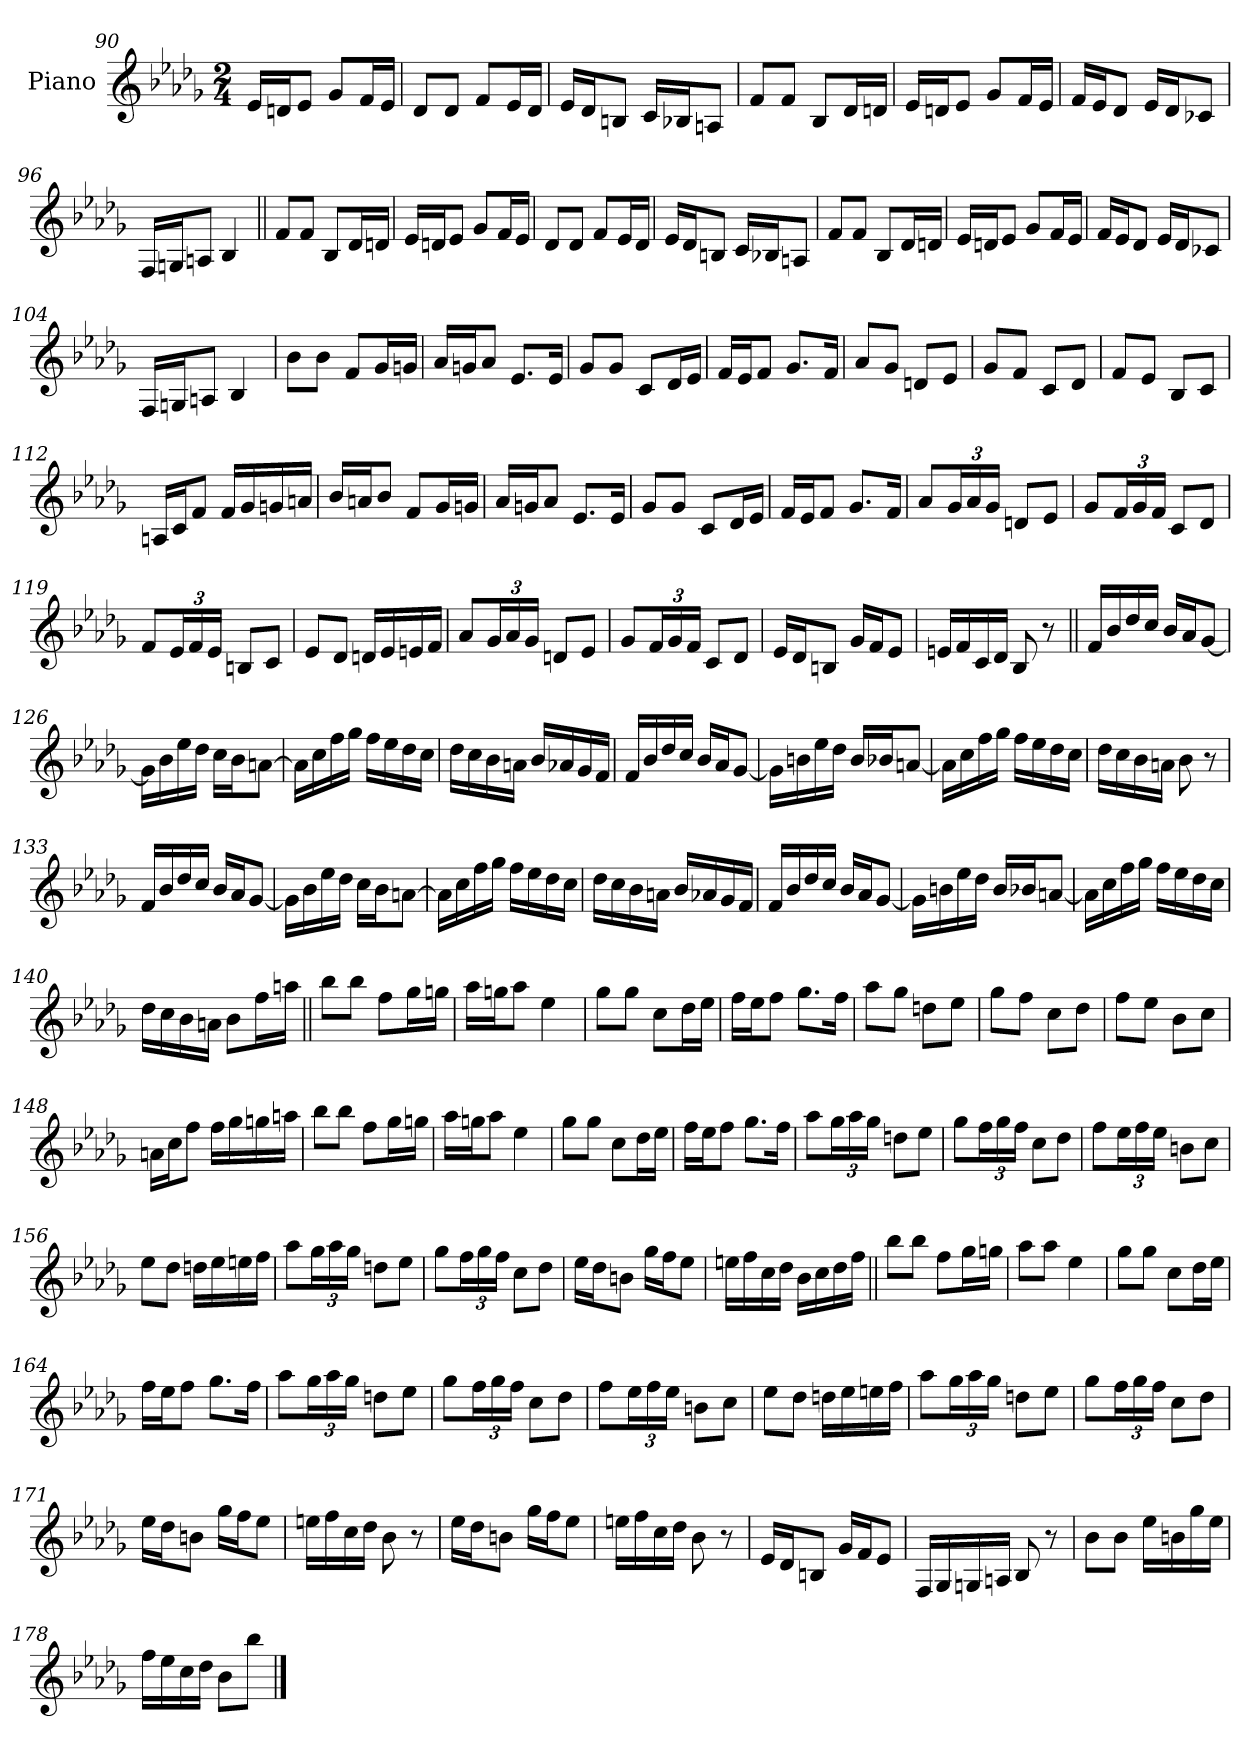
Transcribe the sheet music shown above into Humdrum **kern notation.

**kern
*part1
*staff1
*I"Piano
*I'Pno.
*clefG2
*k[b-e-a-d-g-]
*M2/4
=90
16e-!LL
16dn!J
8e-!J
8g-!L
16f!L
16e-!JJ
=91
8d-!L
8d-!J
8f!L
16e-!L
16d-!JJ
=92
16e-!LL
16d-!J
8Bn!J
16c!LL
16B-X!J
8An!J
=93
8f!L
8f!J
8B-!L
16d-!L
16dn!JJ
=94
16e-!LL
16dn!J
8e-!J
8g-!L
16f!L
16e-!JJ
=95
16f!LL
16e-!J
8d-!J
16e-!LL
16d-!J
8c-X!J
=96
16F!LL
16Gn!J
8An!J
4B-!
=97||
8fL
8fJ
8B-L
16d-L
16dnJJ
=98
16e-LL
16dnJ
8e-J
8g-L
16fL
16e-JJ
=99
8d-L
8d-J
8fL
16e-L
16d-JJ
=100
16e-LL
16d-J
8BnJ
16cLL
16B-XJ
8AnJ
=101
8fL
8fJ
8B-L
16d-L
16dnJJ
=102
16e-LL
16dnJ
8e-J
8g-L
16fL
16e-JJ
=103
16fLL
16e-J
8d-J
16e-LL
16d-J
8c-XJ
=104
16FLL
16GnJ
8AnJ
4B-
=105
8b-L
8b-J
8fL
16g-L
16gnJJ
=106
16a-LL
16gnJ
8a-J
8.e-L
16e-Jk
=107
8g-L
8g-J
8cL
16d-L
16e-JJ
=108
16fLL
16e-J
8fJ
8.g-L
16fJk
=109
8a-L
8g-J
8dnL
8e-J
=110
8g-L
8fJ
8cL
8d-J
=111
8fL
8e-J
8B-L
8cJ
=112
16AnLL
16cJ
8fJ
16fLL
16g-
16gn
16anJJ
=113
16b-LL
16anJ
8b-J
8fL
16g-L
16gnJJ
=114
16a-LL
16gnJ
8a-J
8.e-L
16e-Jk
=115
8g-L
8g-J
8cL
16d-L
16e-JJ
=116
16fLL
16e-J
8fJ
8.g-L
16fJk
=117
8a-L
*Xbrackettup
24g-L
24a-
24g-JJ
8dnL
8e-J
=118
8g-L
24fL
24g-
24fJJ
8cL
8d-J
=119
8fL
24e-L
24f
24e-JJ
8BnL
8cJ
=120
8e-L
8d-J
16dnLL
16e-
16en
16fJJ
=121
8a-L
24g-L
24a-
24g-JJ
8dnL
8e-J
=122
8g-L
24fL
24g-
24fJJ
8cL
8d-J
=123
16e-LL
16d-J
8BnJ
16g-LL
16fJ
8e-J
=124
16enLL
16f
16c
16d-JJ
8B-
8r
=125||
16fLL
16b-
16dd-
16ccJJ
16b-LL
16a-J
[8g-J
=126
16g-LL]
16b-
16ee-
16dd-JJ
16ccLL
16b-J
[8anJ
=127
16aLL]
16cc
16ff
16gg-JJ
16ffLL
16ee-
16dd-
16ccJJ
=128
16dd-LL
16cc
16b-
16anJJ
16b-LL
16a-X
16g-
16fJJ
=129
16fLL
16b-
16dd-
16ccJJ
16b-LL
16a-J
[8g-J
=130
16g-LL]
16bn
16ee-
16dd-JJ
16bLL
16b-XJ
[8anJ
=131
16aLL]
16cc
16ff
16gg-JJ
16ffLL
16ee-
16dd-
16ccJJ
=132
16dd-LL
16cc
16b-
16anJJ
8b-
8r
=133
16fLL
16b-
16dd-
16ccJJ
16b-LL
16a-J
[8g-J
=134
16g-LL]
16b-
16ee-
16dd-JJ
16ccLL
16b-J
[8anJ
=135
16aLL]
16cc
16ff
16gg-JJ
16ffLL
16ee-
16dd-
16ccJJ
=136
16dd-LL
16cc
16b-
16anJJ
16b-LL
16a-X
16g-
16fJJ
=137
16fLL
16b-
16dd-
16ccJJ
16b-LL
16a-J
[8g-J
=138
16g-LL]
16bn
16ee-
16dd-JJ
16bLL
16b-XJ
[8anJ
=139
16aLL]
16cc
16ff
16gg-JJ
16ffLL
16ee-
16dd-
16ccJJ
=140
16dd-LL
16cc
16b-
16anJJ
8b-L
16ffL
16aanJJ
=141||
8bb-L
8bb-J
8ffL
16gg-L
16ggnJJ
=142
16aa-LL
16ggnJ
8aa-J
4ee-
=143
8gg-L
8gg-J
8ccL
16dd-L
16ee-JJ
=144
16ffLL
16ee-J
8ffJ
8.gg-L
16ffJk
=145
8aa-L
8gg-J
8ddnL
8ee-J
=146
8gg-L
8ffJ
8ccL
8dd-J
=147
8ffL
8ee-J
8b-L
8ccJ
=148
16anLL
16ccJ
8ffJ
16ffLL
16gg-
16ggn
16aanJJ
=149
8bb-L
8bb-J
8ffL
16gg-L
16ggnJJ
=150
16aa-LL
16ggnJ
8aa-J
4ee-
=151
8gg-L
8gg-J
8ccL
16dd-L
16ee-JJ
=152
16ffLL
16ee-J
8ffJ
8.gg-L
16ffJk
=153
8aa-L
24gg-L
24aa-
24gg-JJ
8ddnL
8ee-J
=154
8gg-L
24ffL
24gg-
24ffJJ
8ccL
8dd-J
=155
8ffL
24ee-L
24ff
24ee-JJ
8bnL
8ccJ
=156
8ee-L
8dd-J
16ddnLL
16ee-
16een
16ffJJ
=157
8aa-L
24gg-L
24aa-
24gg-JJ
8ddnL
8ee-J
=158
8gg-L
24ffL
24gg-
24ffJJ
8ccL
8dd-J
=159
16ee-LL
16dd-J
8bnJ
16gg-LL
16ffJ
8ee-J
=160
16eenLL
16ff
16cc
16dd-JJ
16b-LL
16cc
16dd-
16ffJJ
=161||
8bb-L
8bb-J
8ffL
16gg-L
16ggnJJ
=162
8aa-L
8aa-J
4ee-
=163
8gg-L
8gg-J
8ccL
16dd-L
16ee-JJ
=164
16ffLL
16ee-J
8ffJ
8.gg-L
16ffJk
=165
8aa-L
24gg-L
24aa-
24gg-JJ
8ddnL
8ee-J
=166
8gg-L
24ffL
24gg-
24ffJJ
8ccL
8dd-J
=167
8ffL
24ee-L
24ff
24ee-JJ
8bnL
8ccJ
=168
8ee-L
8dd-J
16ddnLL
16ee-
16een
16ffJJ
=169
8aa-L
24gg-L
24aa-
24gg-JJ
8ddnL
8ee-J
=170
8gg-L
24ffL
24gg-
24ffJJ
8ccL
8dd-J
=171
16ee-LL
16dd-J
8bnJ
16gg-LL
16ffJ
8ee-J
=172
16eenLL
16ff
16cc
16dd-JJ
8b-
8r
=173
16ee-LL
16dd-J
8bnJ
16gg-LL
16ffJ
8ee-J
=174
16eenLL
16ff
16cc
16dd-JJ
8b-
8r
=175
16e-LL
16d-J
8BnJ
16g-LL
16fJ
8e-J
=176
16FLL
16G-
16Gn
16AnJJ
8B-
8r
=177
8b-L
8b-J
16ee-LL
16bn
16gg-
16ee-JJ
=178
16ffLL
16ee-
16cc
16dd-JJ
8b-L
8bb-J
==
*-
